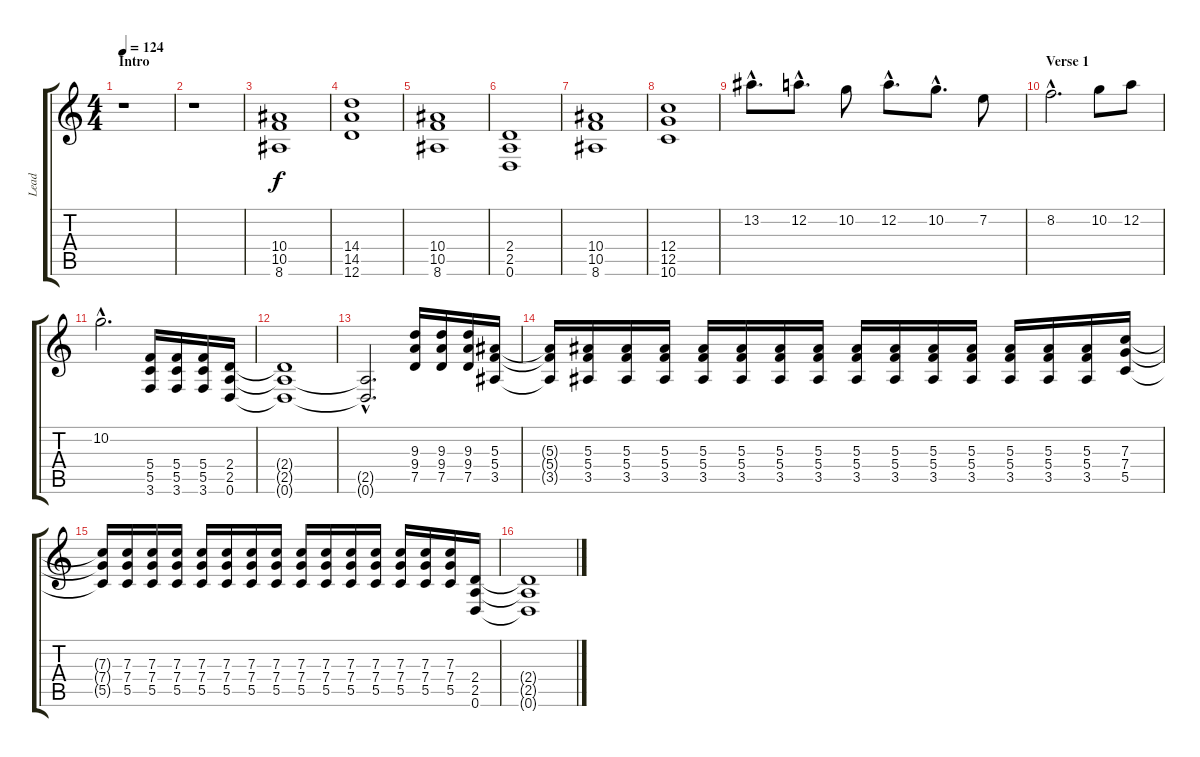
\track ("Lead" "Lead") {instrument distortionguitar}
\staff {score tabs}
\tuning (D4 A3 F3 C3 G2 D2) {hide}
\ts (4 4)
\section ("" "Intro")
\tempo 124
\clef g2
\ks c
r.1{dy f instrument distortionguitar} |
r.1 |
(10.4 10.5 8.6).1 |
(14.4 14.5 12.6).1 |
(10.4 10.5 8.6).1 |
(2.4 2.5 0.6).1 |
(10.4 10.5 8.6).1 |
(12.4 12.5 10.6).1 |
13.2{hac}.8{d} 12.2{hac}.8{d} 10.2.8 12.2{hac}.8{d} 10.2{hac}.8{d} 7.2.8 |
\section ("" "Verse 1")
8.2{hac}.2{d} 10.2.8 12.2.8 |
10.2{hac}.2{d} (5.4 5.5 3.6).16 (5.4 5.5 3.6).16 (5.4 5.5 3.6).16 (2.4 2.5 0.6).16 |
(2.4{t} 2.5{t} 0.6{t}).1 |
(2.5{hac t} 0.6{hac t}).2{d} (9.3 9.4 7.5).16 (9.3 9.4 7.5).16 (9.3 9.4 7.5).16 (5.3 5.4 3.5).16 |
(5.3{t} 5.4{t} 3.5{t}).16 (5.3 5.4 3.5).16 (5.3 5.4 3.5).16 (5.3 5.4 3.5).16 (5.3 5.4 3.5).16 (5.3 5.4 3.5).16 (5.3 5.4 3.5).16 (5.3 5.4 3.5).16 (5.3 5.4 3.5).16 (5.3 5.4 3.5).16 (5.3 5.4 3.5).16 (5.3 5.4 3.5).16 (5.3 5.4 3.5).16 (5.3 5.4 3.5).16 (5.3 5.4 3.5).16 (7.3 7.4 5.5).16 |
(7.3{t} 7.4{t} 5.5{t}).16 (7.3 7.4 5.5).16 (7.3 7.4 5.5).16 (7.3 7.4 5.5).16 (7.3 7.4 5.5).16 (7.3 7.4 5.5).16 (7.3 7.4 5.5).16 (7.3 7.4 5.5).16 (7.3 7.4 5.5).16 (7.3 7.4 5.5).16 (7.3 7.4 5.5).16 (7.3 7.4 5.5).16 (7.3 7.4 5.5).16 (7.3 7.4 5.5).16 (7.3 7.4 5.5).16 (2.4 2.5 0.6).16 |
(2.4{t} 2.5{t} 0.6{t}).1
